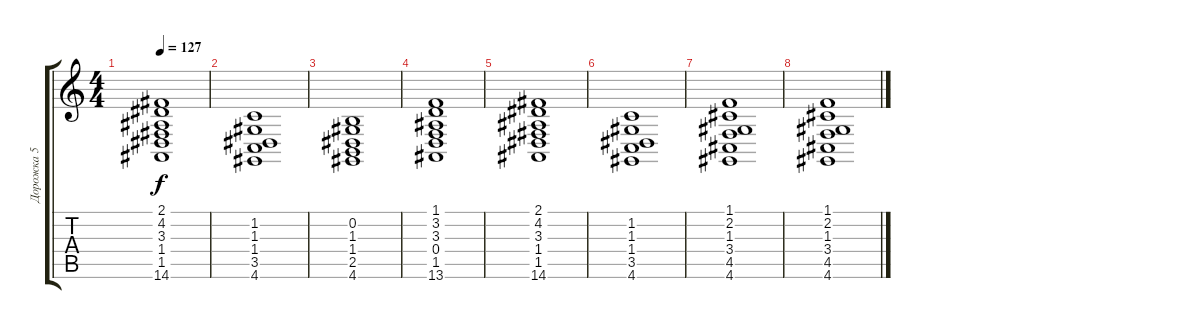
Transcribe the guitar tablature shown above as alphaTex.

\track ("Дорожка 5" "Дорожка 5") {instrument fx7echoes}
\staff {score tabs}
\tuning (E4 B3 G3 D3 A2 E2) {hide}
\ts (4 4)
\tempo 127
\clef g2
\ks c
(2.1 4.2 3.3 1.4 1.5 14.6).1{dy f} |
(1.2 1.3 1.4 3.5 4.6).1 |
(0.2 1.3 1.4 2.5 4.6).1 |
(1.1 3.2 3.3 0.4 1.5 13.6).1 |
(2.1 4.2 3.3 1.4 1.5 14.6).1 |
(1.2 1.3 1.4 3.5 4.6).1 |
(1.1 2.2 1.3 3.4 4.5 4.6).1 |
(1.1 2.2 1.3 3.4 4.5 4.6).1
